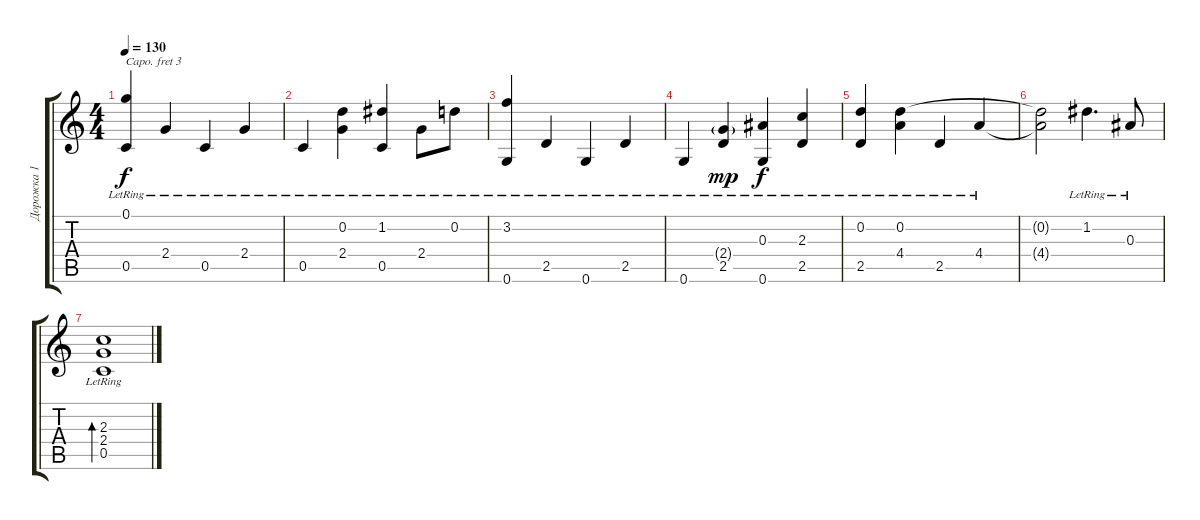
\track ("Дорожка 1" "Дорожка 1") {instrument acousticguitarsteel}
\staff {score tabs}
\capo 3
\tuning (E4 B3 G3 D3 A2 E2) {hide}
\ts (4 4)
\tempo 130
\clef g2
\ks c
(0.1{lr} 0.5{lr}).4{dy f} 2.4{lr}.4 0.5{lr}.4 2.4{lr}.4 |
0.5{lr}.4 (0.2{lr} 2.4{lr}).4 (1.2{lr} 0.5{lr}).4 2.4{lr}.8 0.2{lr}.8 |
(3.2{lr} 0.6{lr}).4 2.5{lr}.4 0.6{lr}.4 2.5{lr}.4 |
0.6{lr}.4 (2.4{g lr} 2.5{lr}).4{dy mp} (0.3{lr} 0.6{lr}).4{dy f} (2.3{lr} 2.5{lr}).4 |
(0.2{lr} 2.5{lr}).4 (0.2{lr} 4.4{lr}).4 2.5{lr}.4 4.4{lr}.4 |
(0.2{t} 4.4{t}).2 1.2{lr}.4{d} 0.3{lr}.8 |
(2.3{lr} 2.4{lr} 0.5{lr}).1{bd 240}
